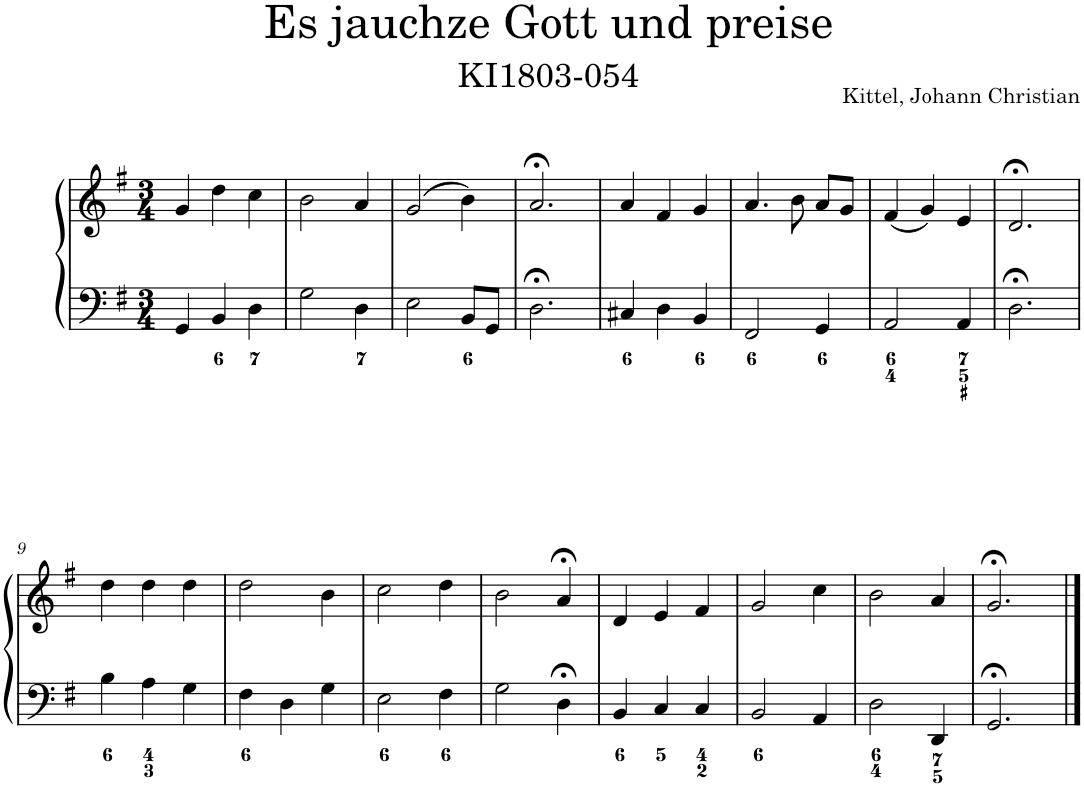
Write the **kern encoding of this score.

**kern	**kern
*part1	*part1
*staff2	*staff1
*I"Piano	*
*I'Pno.	*
*clefF4	*clefG2
*k[f#]	*k[f#]
*M3/4	*M3/4
=1	=1
4GG/	4g/
4BB/	4dd\
4D\	4cc\
=2	=2
2G\	2b\
4D\	4a/
=3	=3
2E\	(2g/
8BB/L	4b\)
8GG/J	.
=4	=4
2.D;<\	2.a;</
=5	=5
4C#X/	4a/
4D\	4f#/
4BB/	4g/
=6	=6
2FF#/	4.a/
.	8b\
4GG/	8a/L
.	8g/J
=7	=7
2AA/	(4f#/
.	4g/)
4AA/	4e/
=8	=8
2.D;<\	2.d;</
!!LO:LB:g=z
=9	=9
4B\	4dd\
4A\	4dd\
4G\	4dd\
=10	=10
4F#\	2dd\
4D\	.
4G\	4b\
=11	=11
2E\	2cc\
4F#\	4dd\
=12	=12
2G\	2b\
4D;<\	4a;</
=13	=13
4BB/	4d/
4C/	4e/
4C/	4f#/
=14	=14
2BB/	2g/
4AA/	4cc\
=15	=15
2D\	2b\
4DD/	4a/
=16	=16
2.GG;</	2.g;</
==	==
*-	*-
